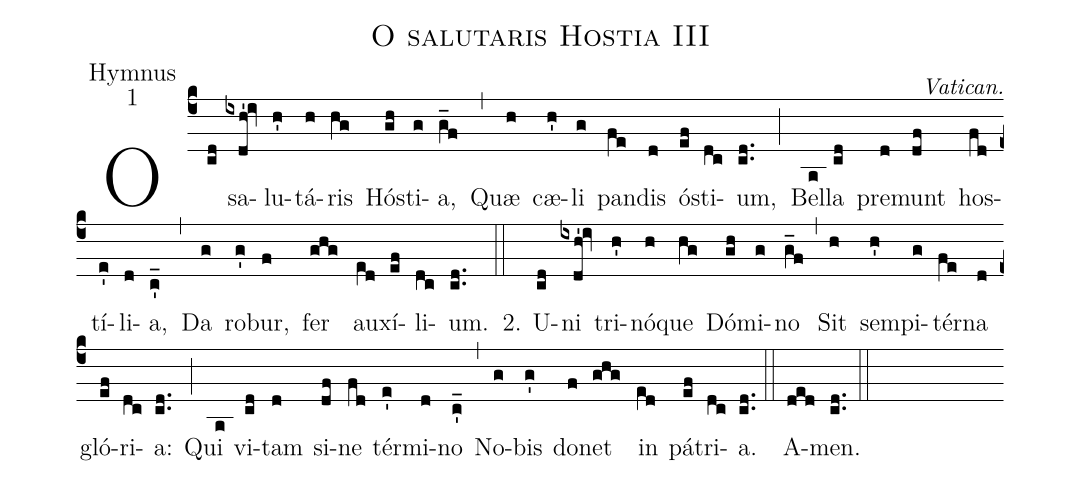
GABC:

name: O salutaris Hostia III;
office-part: Hymnus;
mode: 1;
commentary: Vatican.;
%%
(c4) O(cd) sa(ixdh'!iv)lu(h')tá(h)ris(hg) Hós(gh)ti(g)a,(g_f) (,)
Quæ(h) cæ(h')li(g) pan(fe)dis(d) ós(ef)ti(dc)um,(cd..) (;)
Bel(a)la(cd) pre(d)munt(df) hos(fd)tí(e')li(d)a,(c'_) (,)
Da(g) ro(g')bur,(f) fer(ghg) au(e[ll:1]d)xí(ef)li(dc)um.(cd..) (::)
2. U(cd)ni(ixdh'!iv) tri(h')nó(h)que(hg) Dó(gh)mi(g)no(g_f) (,)
Sit(h) sem(h')pi(g)tér(fe)na(d) gló(ef)ri(dc)a:(cd..) (;)
Qui(a) vi(cd)tam(d) si(df)ne(fd) tér(e')mi(d)no(c'_) (,)
No(g)bis(g') do(f)net(ghg) in(e[ll:1]d) pá(ef)tri(dc)a.(cd..) (::)
A(ded)men.(cd..) (::)
